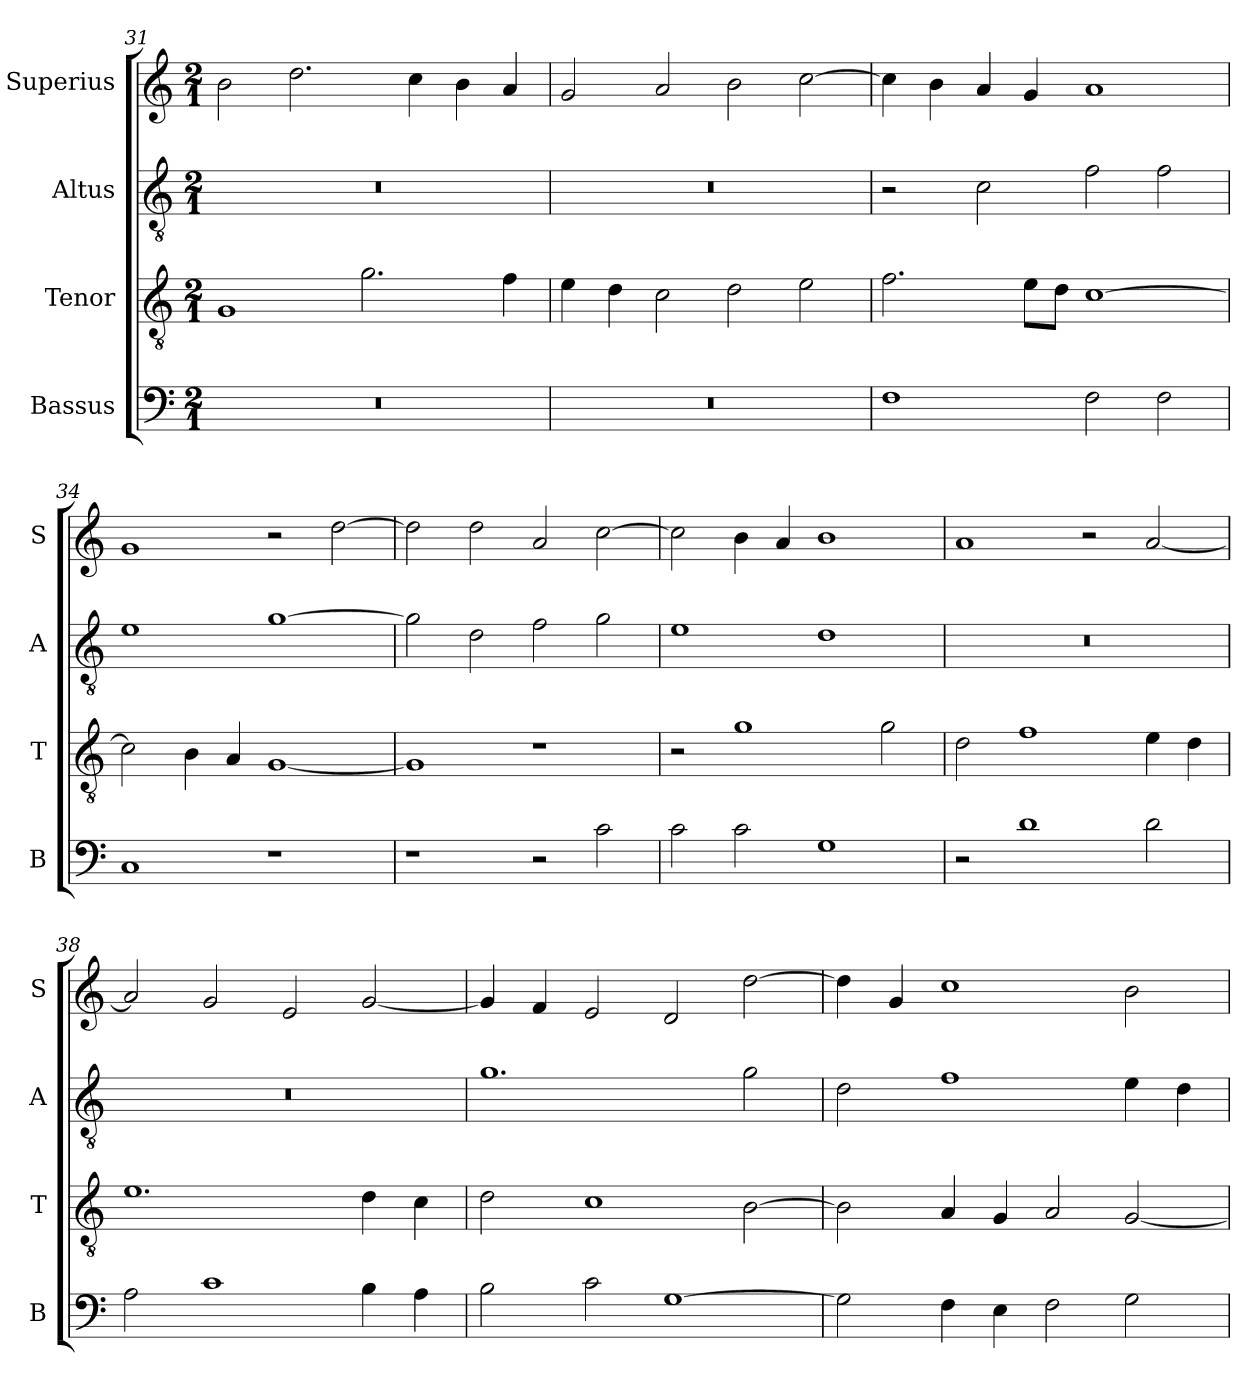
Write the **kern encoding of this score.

**kern	**kern	**kern	**kern
*part4	*part3	*part2	*part1
*staff4	*staff3	*staff2	*staff1
*I"Bassus	*I"Tenor	*I"Altus	*I"Superius
*I'B	*I'T	*I'A	*I'S
*clefF4	*clefGv2	*clefGv2	*clefG2
*k[]	*k[]	*k[]	*k[]
*M2/1	*M2/1	*M2/1	*M2/1
=31	=31	=31	=31
0r	1G	0r	2b\
.	.	.	2.dd\
.	2.g\	.	.
.	.	.	4cc\
.	.	.	4b\
.	4f\	.	4a/
=32	=32	=32	=32
0r	4e\	0r	2g/
.	4d\	.	.
.	2c\	.	2a/
.	2d\	.	2b\
.	2e\	.	[2cc\
=33	=33	=33	=33
1F	2.f\	2r	4cc\]
.	.	.	4b\
.	.	2c\	4a/
.	8e\L	.	4g/
.	8d\J	.	.
2F\	[1c	2f\	1a
2F\	.	2f\	.
=34	=34	=34	=34
1C	2c\]	1e	1g
.	4B\	.	.
.	4A/	.	.
1r	[1G	[1g	2r
.	.	.	[2dd\
=35	=35	=35	=35
1r	1G]	2g\]	2dd\]
.	.	2d\	2dd\
2r	1r	2f\	2a/
2c\	.	2g\	[2cc\
=36	=36	=36	=36
2c\	2r	1e	2cc\]
2c\	1g	.	4b\
.	.	.	4a/
1G	.	1d	1b
.	2g\	.	.
=37	=37	=37	=37
2r	2d\	0r	1a
1d	1f	.	.
.	.	.	2r
2d\	4e\	.	[2a/
.	4d\	.	.
=38	=38	=38	=38
2A\	1.e	0r	2a/]
1c	.	.	2g/
.	.	.	2e/
4B\	4d\	.	[2g/
4A\	4c\	.	.
=39	=39	=39	=39
2B\	2d\	1.g	4g/]
.	.	.	4f/
2c\	1c	.	2e/
[1G	.	.	2d/
.	[2B\	2g\	[2dd\
=40	=40	=40	=40
2G\]	2B\]	2d\	4dd\]
.	.	.	4g/
4F\	4A/	1f	1cc
4E\	4G/	.	.
2F\	2A/	.	.
2G\	[2G/	4e\	2b\
.	.	4d\	.
=	=	=	=
*-	*-	*-	*-
